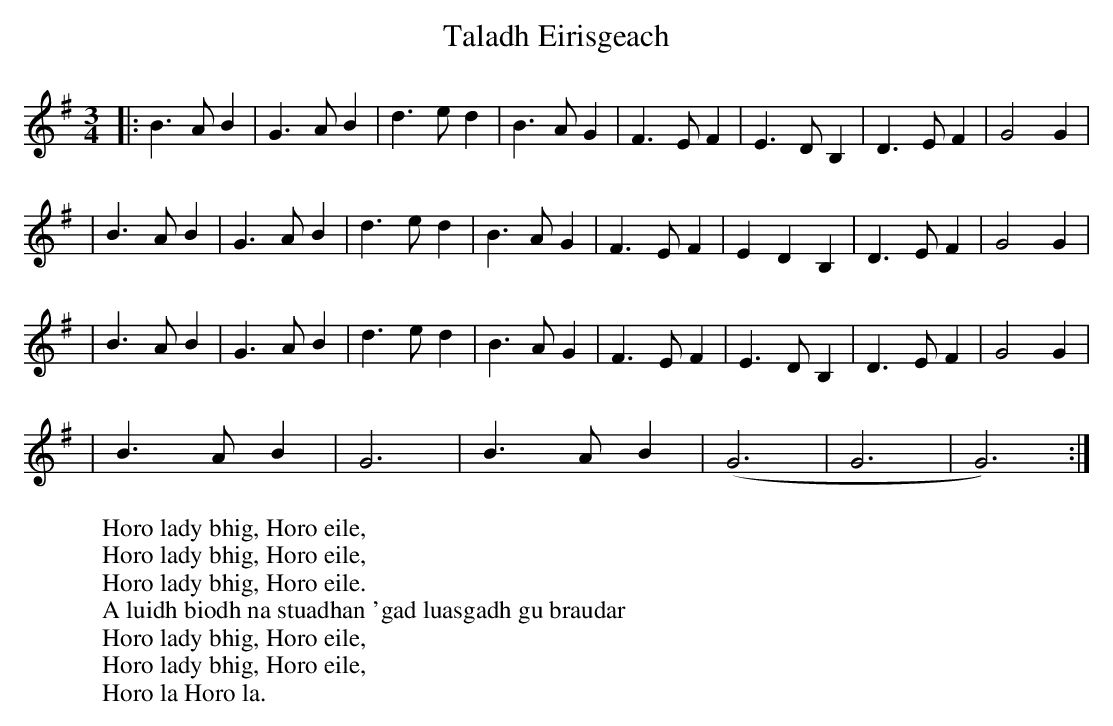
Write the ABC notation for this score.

X:1
T:Taladh Eirisgeach
M:3/4
L:1/8
W:Horo lady bhig, Horo eile,
W:Horo lady bhig, Horo eile,
W:Horo lady bhig, Horo eile.
W:A luidh biodh na stuadhan 'gad luasgadh gu braudar
W:Horo lady bhig, Horo eile,
W:Horo lady bhig, Horo eile,
W:Horo la Horo la.
K:G
|: B3 A B2 | G3 A B2  | d3 e d2 | B3 A G2 \
|  F3 E F2 | E3 D B,2 | D3 E F2 | G4   G2 |
|  B3 A B2 | G3 A B2  | d3 e d2 | B3 A G2 \
|  F3 E F2 | E2 D2 B,2| D3 E F2 | G4   G2 |
|  B3 A B2 | G3 A B2  | d3 e d2 | B3 A G2 \
|  F3 E F2 | E3 D B,2 | D3 E F2 | G4   G2 |
|  B3 A B2 | G6       | B3 A B2 |(G6 | G6 | G6) :|]
